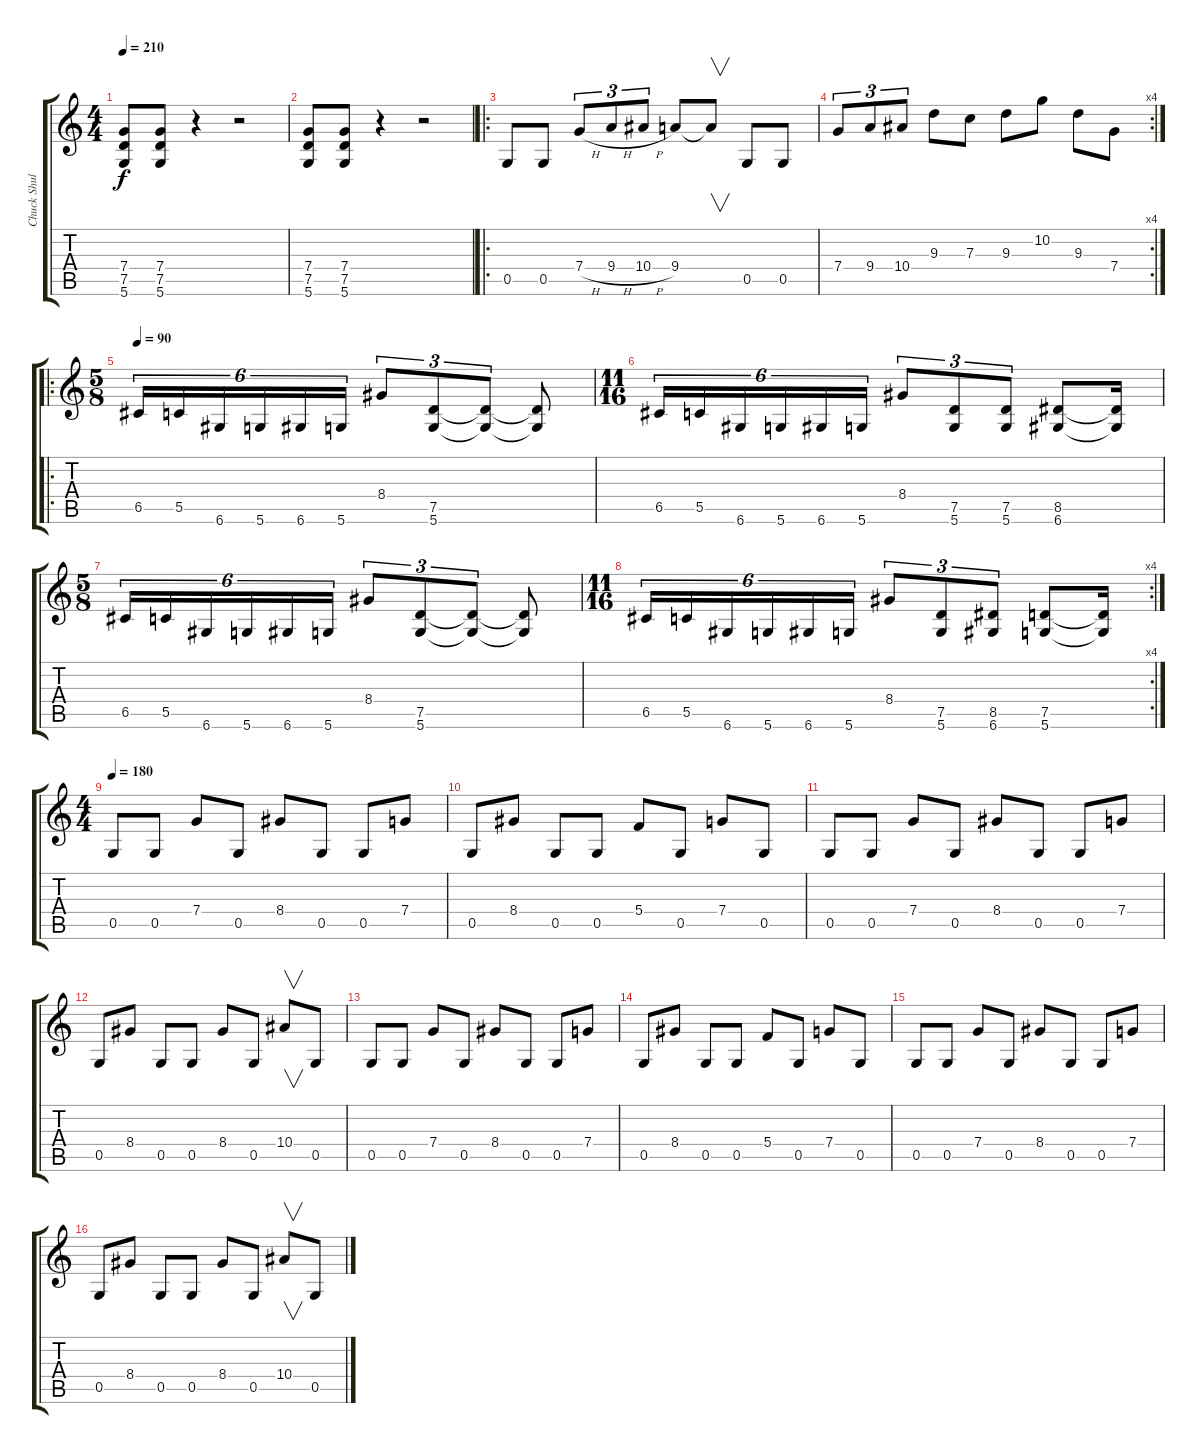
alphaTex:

\track ("Chuck Shuldiner" "Chuck Shul") {instrument distortionguitar}
\staff {score tabs}
\tuning (D4 A3 F3 C3 G2 D2) {hide}
\ts (4 4)
\tempo 210
\clef g2
\ks c
(7.4 7.5 5.6).8{dy f} (7.4 7.5 5.6).8 r.4 r.2 |
(7.4 7.5 5.6).8 (7.4 7.5 5.6).8 r.4 r.2 |
\ro
0.5.8 0.5.8 7.4{h}.8{tu (3 2)} 9.4{h}.8{tu (3 2)} 10.4{h}.8{tu (3 2)} 9.4.8 9.4{t}.8{v} 0.5.8 0.5.8 |
\rc 4
7.4.8{tu (3 2)} 9.4.8{tu (3 2)} 10.4.8{tu (3 2)} 9.3.8 7.3.8 9.3.8 10.2.8 9.3.8 7.4.8 |
\ro
\ts (5 8)
\tempo 90
6.5.16{tu (6 4)} 5.5.16{tu (6 4)} 6.6.16{tu (6 4)} 5.6.16{tu (6 4)} 6.6.16{tu (6 4)} 5.6.16{tu (6 4)} 8.4.8{tu (3 2)} (7.5 5.6).8{tu (3 2)} (7.5{t} 5.6{t}).8{tu (3 2)} (7.5{t} 5.6{t}).8 |
\ts (11 16)
6.5.16{tu (6 4)} 5.5.16{tu (6 4)} 6.6.16{tu (6 4)} 5.6.16{tu (6 4)} 6.6.16{tu (6 4)} 5.6.16{tu (6 4)} 8.4.8{tu (3 2)} (7.5 5.6).8{tu (3 2)} (7.5 5.6).8{tu (3 2)} (8.5 6.6).8 (8.5{t} 6.6{t}).16 |
\ts (5 8)
6.5.16{tu (6 4)} 5.5.16{tu (6 4)} 6.6.16{tu (6 4)} 5.6.16{tu (6 4)} 6.6.16{tu (6 4)} 5.6.16{tu (6 4)} 8.4.8{tu (3 2)} (7.5 5.6).8{tu (3 2)} (7.5{t} 5.6{t}).8{tu (3 2)} (7.5{t} 5.6{t}).8 |
\rc 4
\ts (11 16)
6.5.16{tu (6 4)} 5.5.16{tu (6 4)} 6.6.16{tu (6 4)} 5.6.16{tu (6 4)} 6.6.16{tu (6 4)} 5.6.16{tu (6 4)} 8.4.8{tu (3 2)} (7.5 5.6).8{tu (3 2)} (8.5 6.6).8{tu (3 2)} (7.5 5.6).8 (7.5{t} 5.6{t}).16 |
\ts (4 4)
\tempo 180
0.5.8 0.5.8 7.4.8 0.5.8 8.4.8 0.5.8 0.5.8 7.4.8 |
0.5.8 8.4.8 0.5.8 0.5.8 5.4.8 0.5.8 7.4.8 0.5.8 |
0.5.8 0.5.8 7.4.8 0.5.8 8.4.8 0.5.8 0.5.8 7.4.8 |
0.5.8 8.4.8 0.5.8 0.5.8 8.4.8 0.5.8 10.4.8{v} 0.5.8 |
0.5.8 0.5.8 7.4.8 0.5.8 8.4.8 0.5.8 0.5.8 7.4.8 |
0.5.8 8.4.8 0.5.8 0.5.8 5.4.8 0.5.8 7.4.8 0.5.8 |
0.5.8 0.5.8 7.4.8 0.5.8 8.4.8 0.5.8 0.5.8 7.4.8 |
0.5.8 8.4.8 0.5.8 0.5.8 8.4.8 0.5.8 10.4.8{v} 0.5.8
